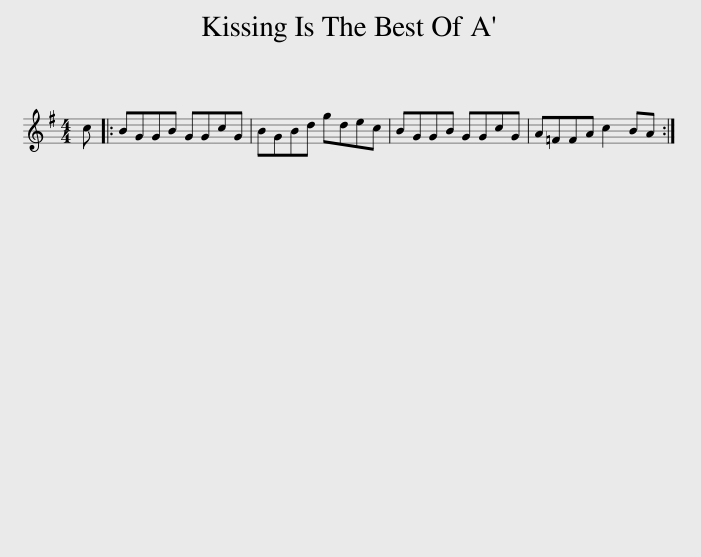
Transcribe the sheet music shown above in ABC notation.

X:1
L:1/8
M:4/4
I:linebreak $
K:G
V:1 treble
V:1
 c |: BGGB GGcG | BGBd gdec | BGGB GGcG | A=FFA c2 BA :| %5
